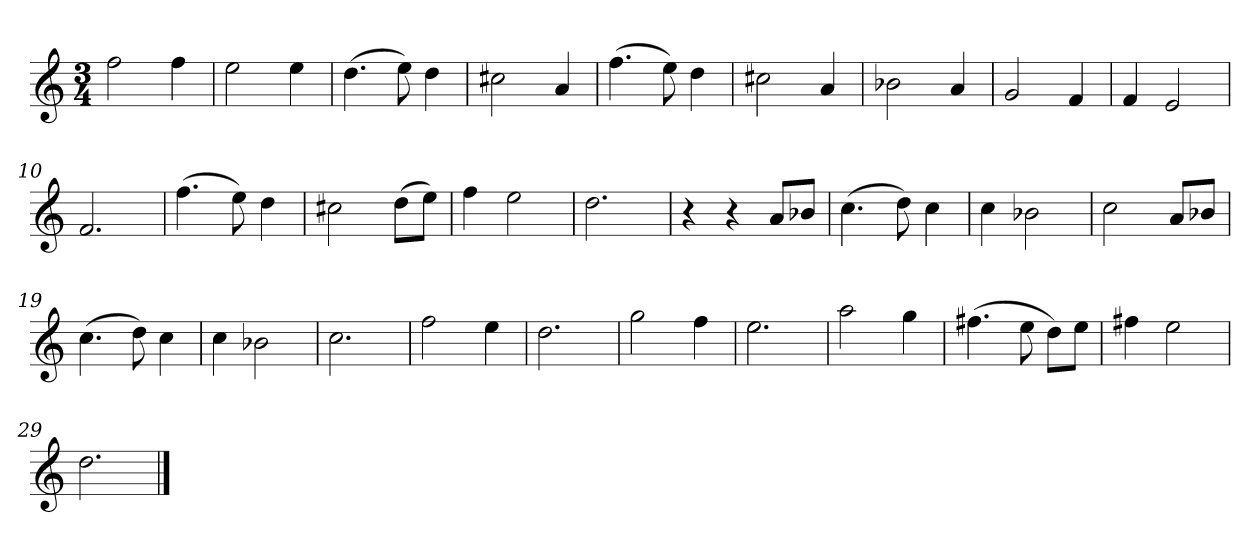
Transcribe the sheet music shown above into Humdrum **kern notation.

**kern
*part1
*staff1
*k[]
*M3/4
*MM120
=1
2ff
4ff
=2
2ee
4ee
=3
(4.dd
8ee)
4dd
=4
2cc#X
4a
=5
(4.ff
8ee)
4dd
=6
2cc#X
4a
=7
2b-X
4a
=8
2g
4f
=9
4f
2e
=10
2.f
=11
(4.ff
8ee)
4dd
=12
2cc#X
(8ddL
8eeJ)
=13
4ff
2ee
=14
2.dd
=15
4r
4r
8aL
8b-XJ
=16
(4.cc
8dd)
4cc
=17
4cc
2b-X
=18
2cc
8aL
8b-XJ
=19
(4.cc
8dd)
4cc
=20
4cc
2b-X
=21
2.cc
=22
2ff
4ee
=23
2.dd
=24
2gg
4ff
=25
2.ee
=26
2aa
4gg
=27
(4.ff#X
8ee
8ddL)
8eeJ
=28
4ff#X
2ee
=29
2.dd
==
*-
